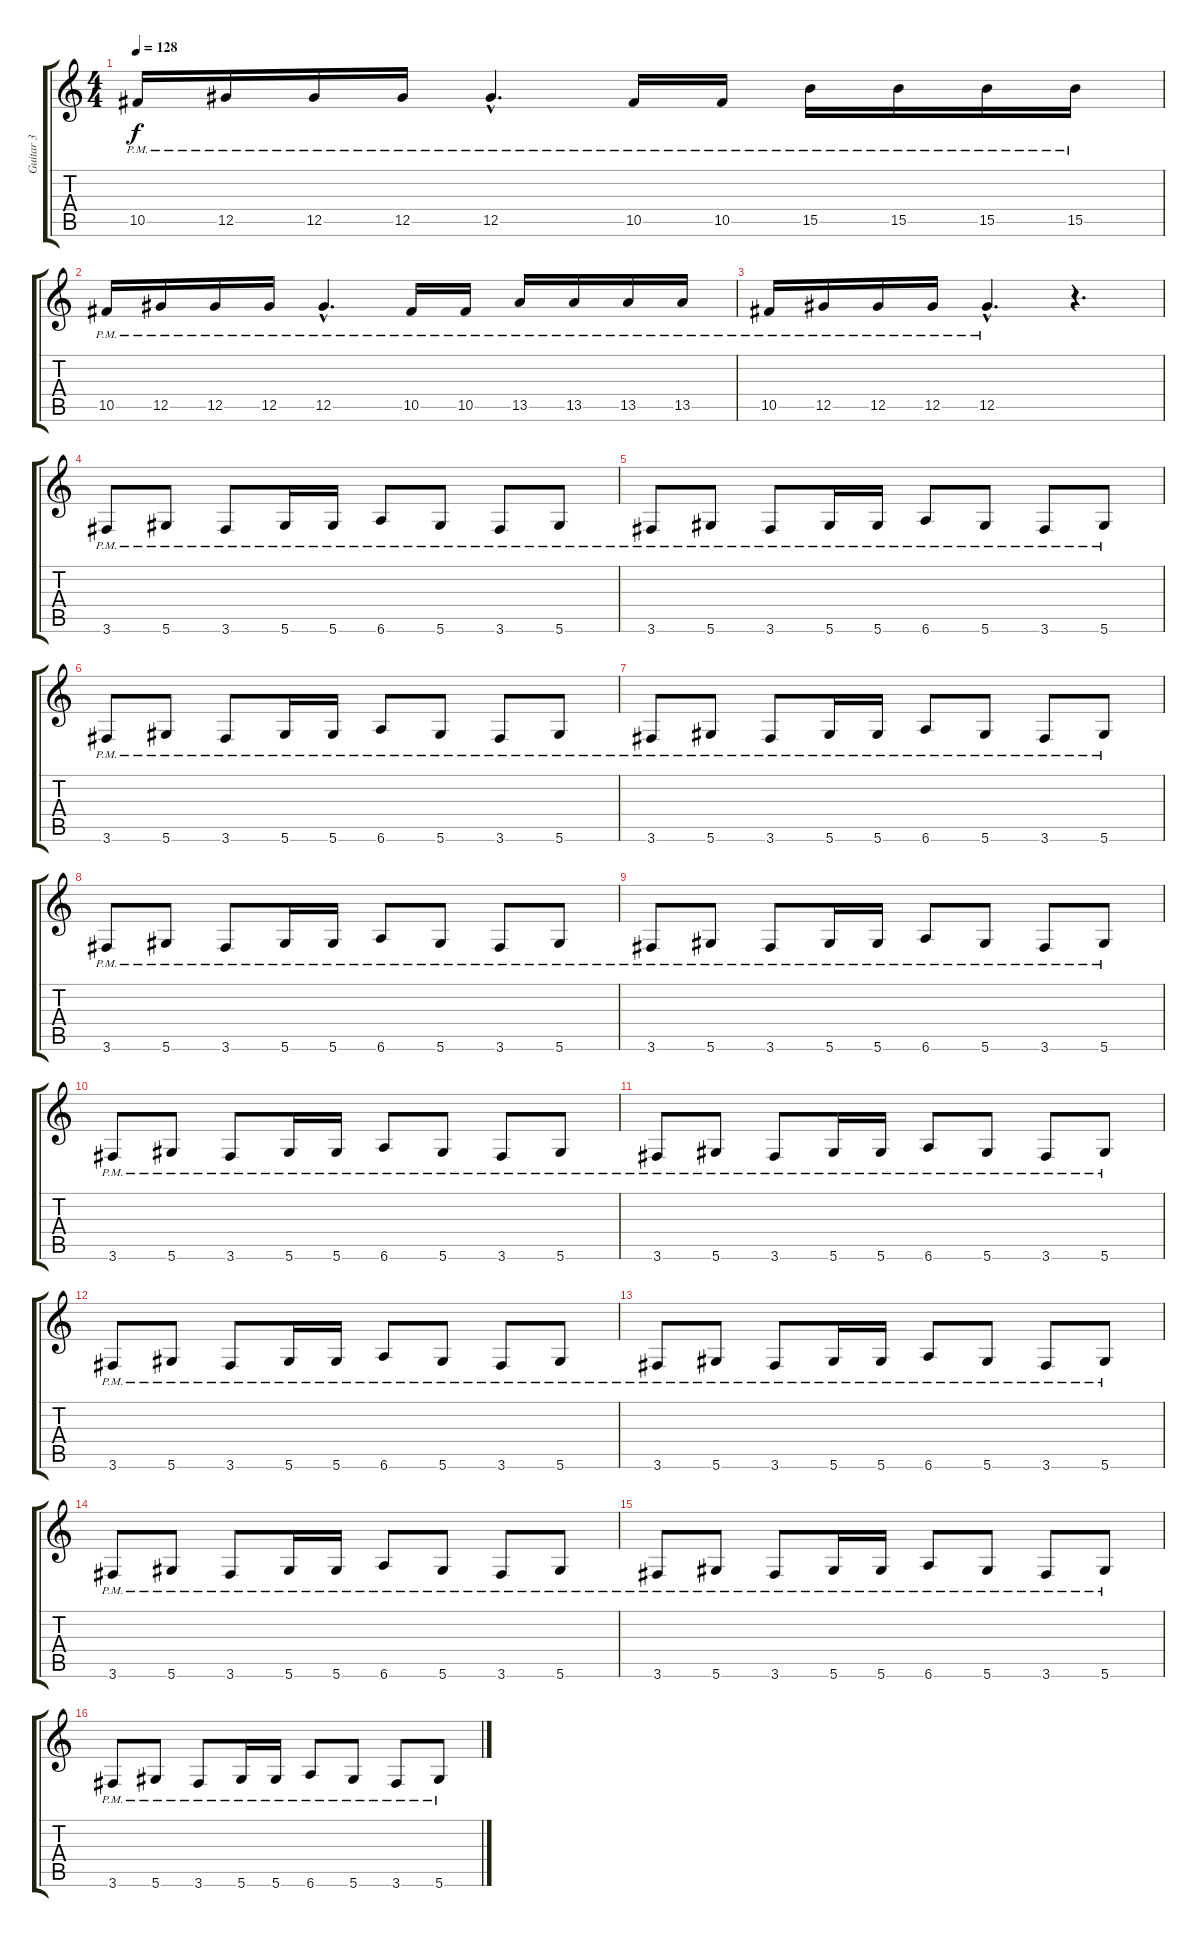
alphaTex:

\track ("Guitar 3" "Guitar 3") {instrument overdrivenguitar}
\staff {score tabs}
\tuning (Eb4 Bb3 Gb3 Db3 Ab2 Eb2) {hide}
\ts (4 4)
\tempo 128
\clef g2
\ks c
10.5{pm}.16{dy f} 12.5{pm}.16 12.5{pm}.16 12.5{pm}.16 12.5{hac pm}.4{d} 10.5{pm}.16 10.5{pm}.16 15.5{pm}.16 15.5{pm}.16 15.5{pm}.16 15.5{pm}.16 |
10.5{pm}.16 12.5{pm}.16 12.5{pm}.16 12.5{pm}.16 12.5{hac pm}.4{d} 10.5{pm}.16 10.5{pm}.16 13.5{pm}.16 13.5{pm}.16 13.5{pm}.16 13.5{pm}.16 |
10.5{pm}.16 12.5{pm}.16 12.5{pm}.16 12.5{pm}.16 12.5{hac pm}.4{d} r.4{d} |
\section ("" "")
3.6{pm}.8 5.6{pm}.8 3.6{pm}.8 5.6{pm}.16 5.6{pm}.16 6.6{pm}.8 5.6{pm}.8 3.6{pm}.8 5.6{pm}.8 |
3.6{pm}.8 5.6{pm}.8 3.6{pm}.8 5.6{pm}.16 5.6{pm}.16 6.6{pm}.8 5.6{pm}.8 3.6{pm}.8 5.6{pm}.8 |
3.6{pm}.8 5.6{pm}.8 3.6{pm}.8 5.6{pm}.16 5.6{pm}.16 6.6{pm}.8 5.6{pm}.8 3.6{pm}.8 5.6{pm}.8 |
3.6{pm}.8 5.6{pm}.8 3.6{pm}.8 5.6{pm}.16 5.6{pm}.16 6.6{pm}.8 5.6{pm}.8 3.6{pm}.8 5.6{pm}.8 |
3.6{pm}.8 5.6{pm}.8 3.6{pm}.8 5.6{pm}.16 5.6{pm}.16 6.6{pm}.8 5.6{pm}.8 3.6{pm}.8 5.6{pm}.8 |
3.6{pm}.8 5.6{pm}.8 3.6{pm}.8 5.6{pm}.16 5.6{pm}.16 6.6{pm}.8 5.6{pm}.8 3.6{pm}.8 5.6{pm}.8 |
3.6{pm}.8 5.6{pm}.8 3.6{pm}.8 5.6{pm}.16 5.6{pm}.16 6.6{pm}.8 5.6{pm}.8 3.6{pm}.8 5.6{pm}.8 |
3.6{pm}.8 5.6{pm}.8 3.6{pm}.8 5.6{pm}.16 5.6{pm}.16 6.6{pm}.8 5.6{pm}.8 3.6{pm}.8 5.6{pm}.8 |
3.6{pm}.8 5.6{pm}.8 3.6{pm}.8 5.6{pm}.16 5.6{pm}.16 6.6{pm}.8 5.6{pm}.8 3.6{pm}.8 5.6{pm}.8 |
3.6{pm}.8 5.6{pm}.8 3.6{pm}.8 5.6{pm}.16 5.6{pm}.16 6.6{pm}.8 5.6{pm}.8 3.6{pm}.8 5.6{pm}.8 |
3.6{pm}.8 5.6{pm}.8 3.6{pm}.8 5.6{pm}.16 5.6{pm}.16 6.6{pm}.8 5.6{pm}.8 3.6{pm}.8 5.6{pm}.8 |
3.6{pm}.8 5.6{pm}.8 3.6{pm}.8 5.6{pm}.16 5.6{pm}.16 6.6{pm}.8 5.6{pm}.8 3.6{pm}.8 5.6{pm}.8 |
3.6{pm}.8 5.6{pm}.8 3.6{pm}.8 5.6{pm}.16 5.6{pm}.16 6.6{pm}.8 5.6{pm}.8 3.6{pm}.8 5.6{pm}.8
